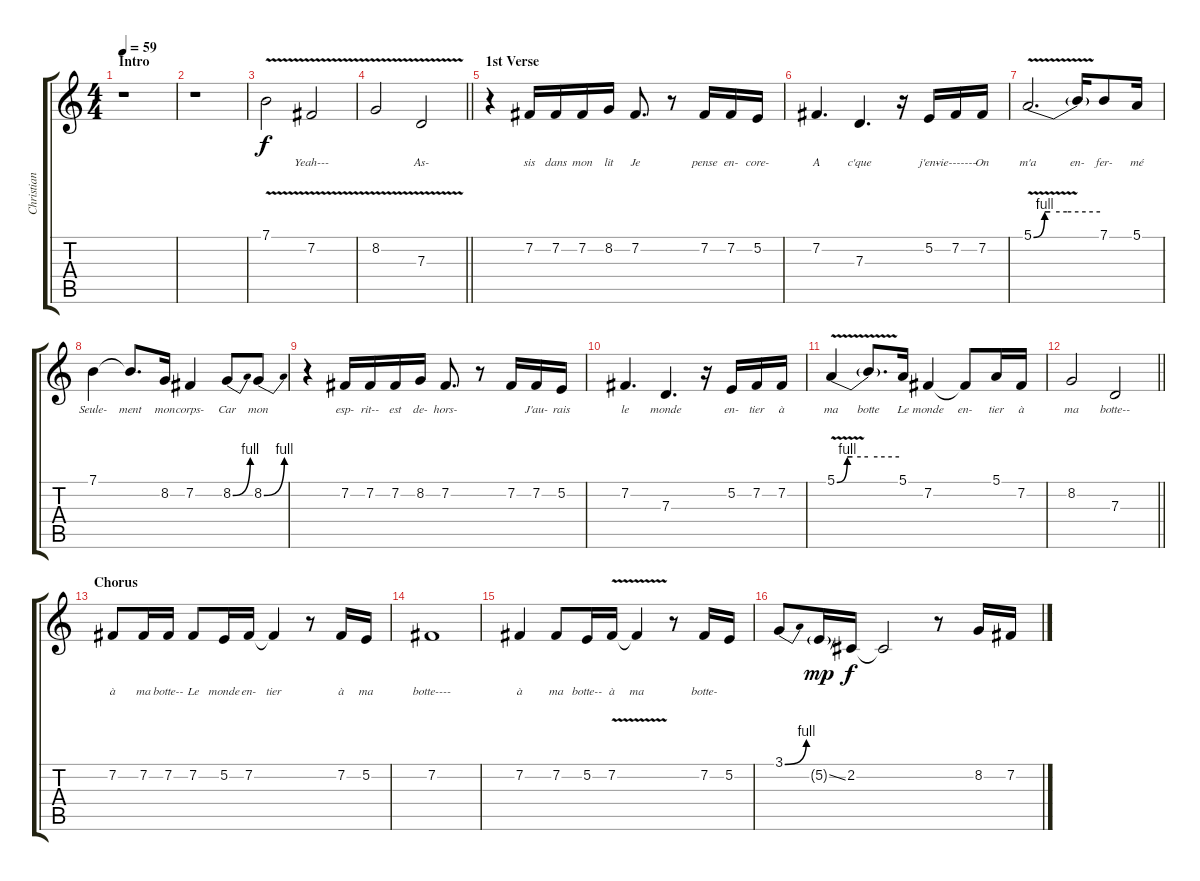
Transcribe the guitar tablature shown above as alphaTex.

\track ("Christian Augustin" "Christian ") {instrument lead6voice}
\staff {score tabs}
\tuning (E4 B3 G3 D3 A2 E2) {hide}
\ts (4 4)
\section ("" "Intro")
\tempo 59
\clef g2
\ks c
r.1{dy f instrument lead6voice} |
r.1 |
7.1{v}.2{lyrics (0 "") lyrics (1 "") lyrics (2 "") lyrics (3 "") lyrics (4 "")} 7.2{v}.2{lyrics (0 "Yeah---") lyrics (1 "") lyrics (2 "") lyrics (3 "") lyrics (4 "")} |
\barLineRight lightlight
8.2{v}.2{lyrics (0 "") lyrics (1 "") lyrics (2 "") lyrics (3 "") lyrics (4 "")} 7.3{v}.2{lyrics (0 "As-") lyrics (1 "") lyrics (2 "") lyrics (3 "") lyrics (4 "")} |
\section ("" "1st Verse")
r.4 7.2.16{lyrics (0 "sis") lyrics (1 "") lyrics (2 "") lyrics (3 "") lyrics (4 "")} 7.2.16{lyrics (0 "dans") lyrics (1 "") lyrics (2 "") lyrics (3 "") lyrics (4 "")} 7.2.16{lyrics (0 "mon") lyrics (1 "") lyrics (2 "") lyrics (3 "") lyrics (4 "")} 8.2.16{lyrics (0 "lit") lyrics (1 "") lyrics (2 "") lyrics (3 "") lyrics (4 "")} 7.2.8{d lyrics (0 "Je") lyrics (1 "") lyrics (2 "") lyrics (3 "") lyrics (4 "")} r.8 7.2.16{lyrics (0 "pense") lyrics (1 "") lyrics (2 "") lyrics (3 "") lyrics (4 "")} 7.2.16{lyrics (0 "en-") lyrics (1 "") lyrics (2 "") lyrics (3 "") lyrics (4 "")} 5.2.16{lyrics (0 "core-") lyrics (1 "") lyrics (2 "") lyrics (3 "") lyrics (4 "")} |
7.2.4{d lyrics (0 "A") lyrics (1 "") lyrics (2 "") lyrics (3 "") lyrics (4 "")} 7.3.4{d lyrics (0 "c'que") lyrics (1 "") lyrics (2 "") lyrics (3 "") lyrics (4 "")} r.16 5.2.16{lyrics (0 "j'en-") lyrics (1 "") lyrics (2 "") lyrics (3 "") lyrics (4 "")} 7.2.16{lyrics (0 "vie-------") lyrics (1 "") lyrics (2 "") lyrics (3 "") lyrics (4 "")} 7.2.16{lyrics (0 "On") lyrics (1 "") lyrics (2 "") lyrics (3 "") lyrics (4 "")} |
5.1{be (custom 0 0 10 4 15 4 30 4 60 4) v}.2{d lyrics (0 "m'a") lyrics (1 "") lyrics (2 "") lyrics (3 "") lyrics (4 "")} 5.1{t}.16{lyrics (0 "en-") lyrics (1 "") lyrics (2 "") lyrics (3 "") lyrics (4 "")} 7.1.8{lyrics (0 "fer-") lyrics (1 "") lyrics (2 "") lyrics (3 "") lyrics (4 "")} 5.1.16{lyrics (0 "mé") lyrics (1 "") lyrics (2 "") lyrics (3 "") lyrics (4 "")} |
7.1.4{lyrics (0 "Seule-") lyrics (1 "") lyrics (2 "") lyrics (3 "") lyrics (4 "")} 7.1{t}.8{d lyrics (0 "ment") lyrics (1 "") lyrics (2 "") lyrics (3 "") lyrics (4 "")} 8.2.16{lyrics (0 "mon") lyrics (1 "") lyrics (2 "") lyrics (3 "") lyrics (4 "")} 7.2.4{lyrics (0 "corps-") lyrics (1 "") lyrics (2 "") lyrics (3 "") lyrics (4 "")} 8.2{be (bend 0 0 60 4)}.8{lyrics (0 "Car") lyrics (1 "") lyrics (2 "") lyrics (3 "") lyrics (4 "")} 8.2{be (bend 0 0 60 4)}.8{lyrics (0 "mon") lyrics (1 "") lyrics (2 "") lyrics (3 "") lyrics (4 "")} |
r.4 7.2.16{lyrics (0 "esp-") lyrics (1 "") lyrics (2 "") lyrics (3 "") lyrics (4 "")} 7.2.16{lyrics (0 "rit--") lyrics (1 "") lyrics (2 "") lyrics (3 "") lyrics (4 "")} 7.2.16{lyrics (0 "est") lyrics (1 "") lyrics (2 "") lyrics (3 "") lyrics (4 "")} 8.2.16{lyrics (0 "de-") lyrics (1 "") lyrics (2 "") lyrics (3 "") lyrics (4 "")} 7.2.8{d lyrics (0 "hors-") lyrics (1 "") lyrics (2 "") lyrics (3 "") lyrics (4 "")} r.8 7.2.16{lyrics (0 "") lyrics (1 "") lyrics (2 "") lyrics (3 "") lyrics (4 "")} 7.2.16{lyrics (0 "J'au-") lyrics (1 "") lyrics (2 "") lyrics (3 "") lyrics (4 "")} 5.2.16{lyrics (0 "rais") lyrics (1 "") lyrics (2 "") lyrics (3 "") lyrics (4 "")} |
7.2.4{d lyrics (0 "le") lyrics (1 "") lyrics (2 "") lyrics (3 "") lyrics (4 "")} 7.3.4{d lyrics (0 "monde") lyrics (1 "") lyrics (2 "") lyrics (3 "") lyrics (4 "")} r.16 5.2.16{lyrics (0 "en-") lyrics (1 "") lyrics (2 "") lyrics (3 "") lyrics (4 "")} 7.2.16{lyrics (0 "tier") lyrics (1 "") lyrics (2 "") lyrics (3 "") lyrics (4 "")} 7.2.16{lyrics (0 "à") lyrics (1 "") lyrics (2 "") lyrics (3 "") lyrics (4 "")} |
5.1{be (custom 0 0 10 4 15 4 30 4 60 4) v}.4{lyrics (0 "ma") lyrics (1 "") lyrics (2 "") lyrics (3 "") lyrics (4 "")} 5.1{t}.8{d lyrics (0 "botte") lyrics (1 "") lyrics (2 "") lyrics (3 "") lyrics (4 "")} 5.1.16{lyrics (0 "Le") lyrics (1 "") lyrics (2 "") lyrics (3 "") lyrics (4 "")} 7.2.4{lyrics (0 "monde") lyrics (1 "") lyrics (2 "") lyrics (3 "") lyrics (4 "")} 7.2{t}.8{lyrics (0 "en-") lyrics (1 "") lyrics (2 "") lyrics (3 "") lyrics (4 "")} 5.1.16{lyrics (0 "tier") lyrics (1 "") lyrics (2 "") lyrics (3 "") lyrics (4 "")} 7.2.16{lyrics (0 "à") lyrics (1 "") lyrics (2 "") lyrics (3 "") lyrics (4 "")} |
\barLineRight lightlight
8.2.2{lyrics (0 "ma") lyrics (1 "") lyrics (2 "") lyrics (3 "") lyrics (4 "")} 7.3.2{lyrics (0 "botte--") lyrics (1 "") lyrics (2 "") lyrics (3 "") lyrics (4 "")} |
\section ("" "Chorus")
7.2.8{lyrics (0 "à") lyrics (1 "") lyrics (2 "") lyrics (3 "") lyrics (4 "")} 7.2.16{lyrics (0 "ma") lyrics (1 "") lyrics (2 "") lyrics (3 "") lyrics (4 "")} 7.2.16{lyrics (0 "botte--") lyrics (1 "") lyrics (2 "") lyrics (3 "") lyrics (4 "")} 7.2.8{lyrics (0 "Le") lyrics (1 "") lyrics (2 "") lyrics (3 "") lyrics (4 "")} 5.2.16{lyrics (0 "monde") lyrics (1 "") lyrics (2 "") lyrics (3 "") lyrics (4 "")} 7.2.16{lyrics (0 "en-") lyrics (1 "") lyrics (2 "") lyrics (3 "") lyrics (4 "")} 7.2{t}.4{lyrics (0 "tier") lyrics (1 "") lyrics (2 "") lyrics (3 "") lyrics (4 "")} r.8 7.2.16{lyrics (0 "à") lyrics (1 "") lyrics (2 "") lyrics (3 "") lyrics (4 "")} 5.2.16{lyrics (0 "ma") lyrics (1 "") lyrics (2 "") lyrics (3 "") lyrics (4 "")} |
7.2.1{lyrics (0 "botte----") lyrics (1 "") lyrics (2 "") lyrics (3 "") lyrics (4 "")} |
7.2.4{lyrics (0 "à") lyrics (1 "") lyrics (2 "") lyrics (3 "") lyrics (4 "")} 7.2.8{lyrics (0 "ma") lyrics (1 "") lyrics (2 "") lyrics (3 "") lyrics (4 "")} 5.2.16{lyrics (0 "botte--") lyrics (1 "") lyrics (2 "") lyrics (3 "") lyrics (4 "")} 7.2{v}.16{lyrics (0 "à") lyrics (1 "") lyrics (2 "") lyrics (3 "") lyrics (4 "")} 7.2{t}.4{lyrics (0 "ma") lyrics (1 "") lyrics (2 "") lyrics (3 "") lyrics (4 "")} r.8 7.2.16{lyrics (0 "botte-") lyrics (1 "") lyrics (2 "") lyrics (3 "") lyrics (4 "")} 5.2.16 |
3.1{be (bend 0 0 60 4)}.8 5.2{ss g}.16{dy mp} 2.2.16{dy f} 2.2{t}.2 r.8 8.2.16 7.2.16
